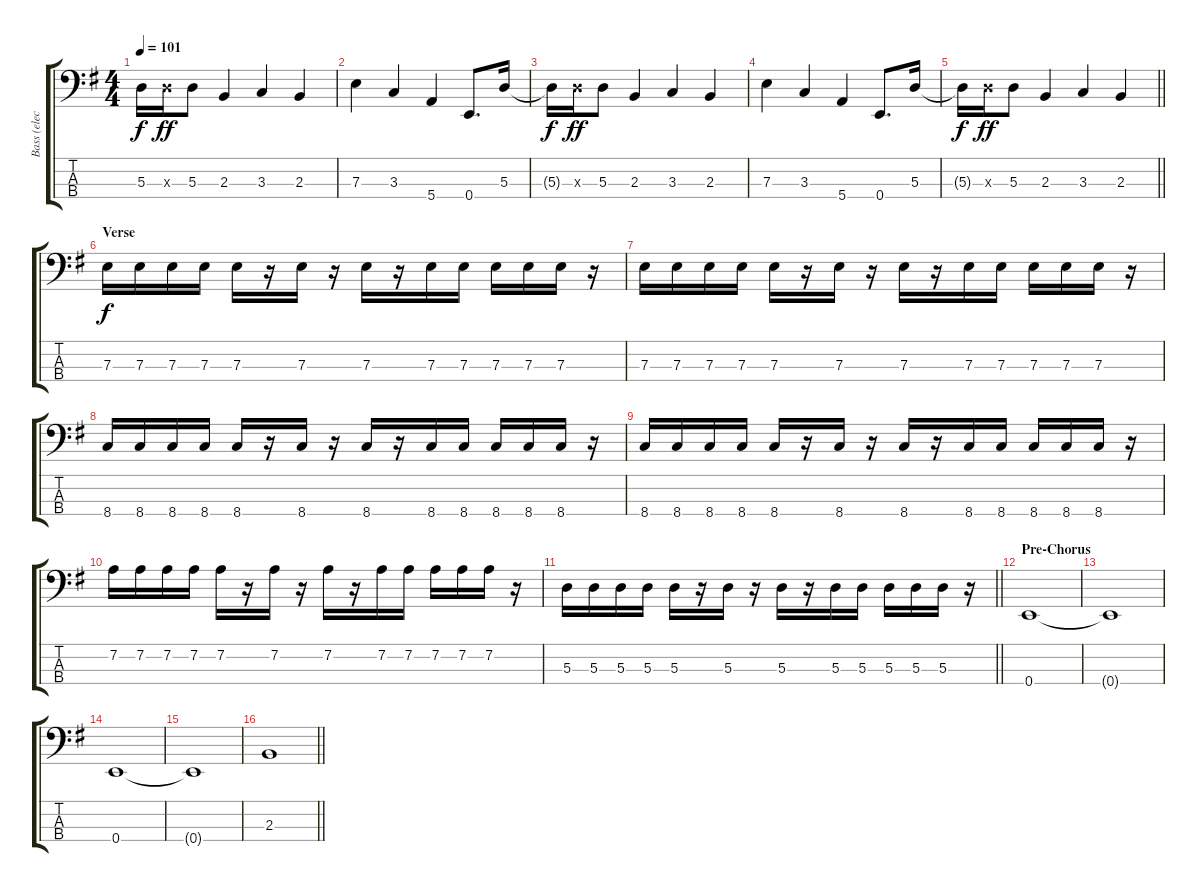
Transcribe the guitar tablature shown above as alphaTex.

\track ("Bass (elec.)" "Bass (elec") {instrument electricbassfinger}
\staff {score tabs}
\tuning (G2 D2 A1 E1) {hide}
\ts (4 4)
\tempo 101
\clef f4
\ks eminor
5.3{t}.16{dy f} 5.3{x}.16{dy ff} 5.3.8 2.3.4 3.3.4 2.3.4 |
7.3.4 3.3.4 5.4.4 0.4.8{d} 5.3.16 |
5.3{t}.16{dy f} 5.3{x}.16{dy ff} 5.3.8 2.3.4 3.3.4 2.3.4 |
7.3.4 3.3.4 5.4.4 0.4.8{d} 5.3.16 |
\barLineRight lightlight
5.3{t}.16{dy f} 5.3{x}.16{dy ff} 5.3.8 2.3.4 3.3.4 2.3.4 |
\section ("" "Verse")
7.3.16{dy f} 7.3.16 7.3.16 7.3.16 7.3.16 r.16 7.3.16 r.16 7.3.16 r.16 7.3.16 7.3.16 7.3.16 7.3.16 7.3.16 r.16 |
7.3.16 7.3.16 7.3.16 7.3.16 7.3.16 r.16 7.3.16 r.16 7.3.16 r.16 7.3.16 7.3.16 7.3.16 7.3.16 7.3.16 r.16 |
8.4.16 8.4.16 8.4.16 8.4.16 8.4.16 r.16 8.4.16 r.16 8.4.16 r.16 8.4.16 8.4.16 8.4.16 8.4.16 8.4.16 r.16 |
8.4.16 8.4.16 8.4.16 8.4.16 8.4.16 r.16 8.4.16 r.16 8.4.16 r.16 8.4.16 8.4.16 8.4.16 8.4.16 8.4.16 r.16 |
7.2.16 7.2.16 7.2.16 7.2.16 7.2.16 r.16 7.2.16 r.16 7.2.16 r.16 7.2.16 7.2.16 7.2.16 7.2.16 7.2.16 r.16 |
\barLineRight lightlight
5.3.16 5.3.16 5.3.16 5.3.16 5.3.16 r.16 5.3.16 r.16 5.3.16 r.16 5.3.16 5.3.16 5.3.16 5.3.16 5.3.16 r.16 |
\section ("" "Pre-Chorus")
0.4.1 |
0.4{t}.1 |
0.4.1 |
0.4{t}.1 |
\barLineRight lightlight
2.3.1
